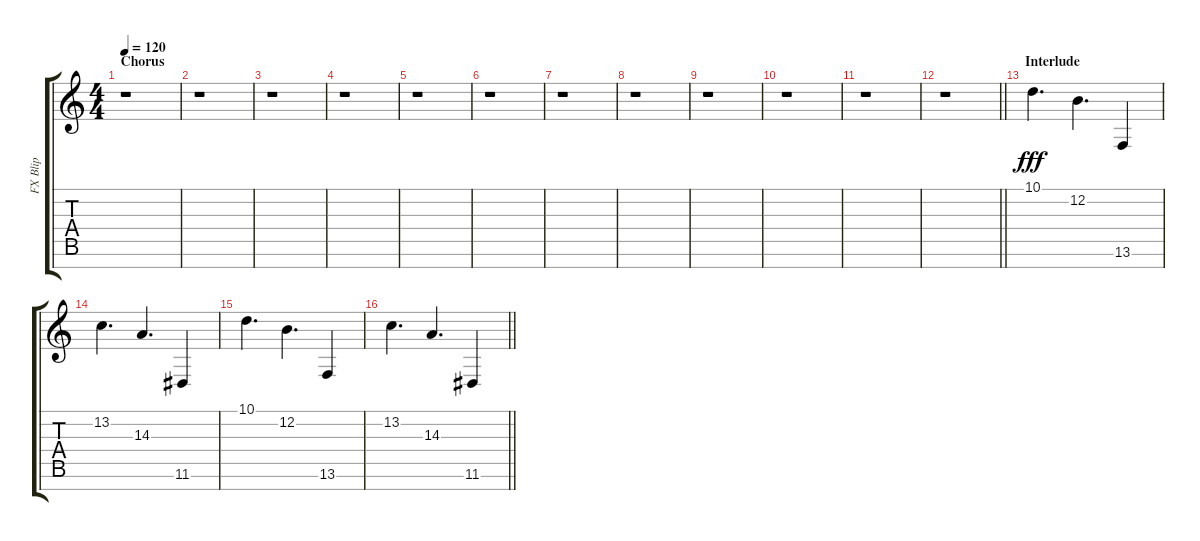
\track ("FX Blip " "FX Blip ") {instrument lead5charang}
\staff {score tabs}
\tuning (E4 B3 G3 D3 A2 E2 B1) {hide}
\ts (4 4)
\section ("" "Chorus")
\tempo 120
\clef g2
\ks c
r.1{dy fff} |
r.1 |
r.1 |
r.1 |
r.1 |
r.1 |
r.1 |
r.1 |
r.1 |
r.1 |
r.1 |
\barLineRight lightlight
r.1 |
\section ("" "Interlude")
10.1.4{d} 12.2.4{d} 13.6.4 |
13.2.4{d} 14.3.4{d} 11.6.4 |
10.1.4{d} 12.2.4{d} 13.6.4 |
\barLineRight lightlight
13.2.4{d} 14.3.4{d} 11.6.4
